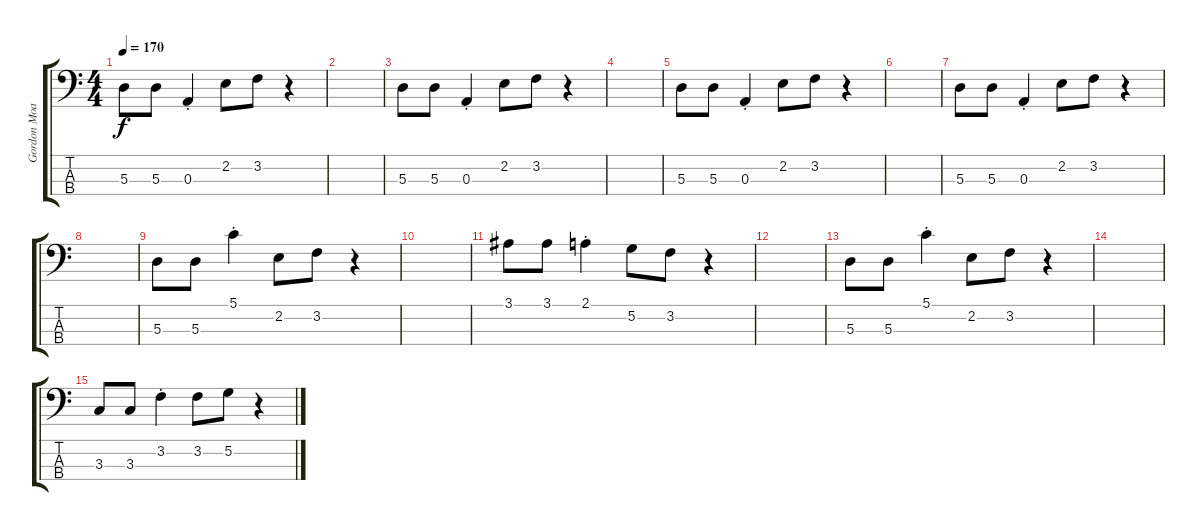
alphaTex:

\track ("Gordon Moakes" "Gordon Moa") {instrument electricbassfinger}
\staff {score tabs}
\tuning (G2 D2 A1 E1) {hide}
\ts (4 4)
\tempo 170
\clef f4
\ks c
5.3.8{dy f instrument electricbassfinger} 5.3.8 0.3{st}.4 2.2.8 3.2.8 r.4 |
|
5.3.8 5.3.8 0.3{st}.4 2.2.8 3.2.8 r.4 |
|
5.3.8 5.3.8 0.3{st}.4 2.2.8 3.2.8 r.4 |
|
5.3.8 5.3.8 0.3{st}.4 2.2.8 3.2.8 r.4 |
|
5.3.8 5.3.8 5.1{st}.4 2.2.8 3.2.8 r.4 |
|
3.1.8 3.1.8 2.1{st}.4 5.2.8 3.2.8 r.4 |
|
5.3.8 5.3.8 5.1{st}.4 2.2.8 3.2.8 r.4 |
|
3.3.8 3.3.8 3.2{st}.4 3.2.8 5.2.8 r.4
